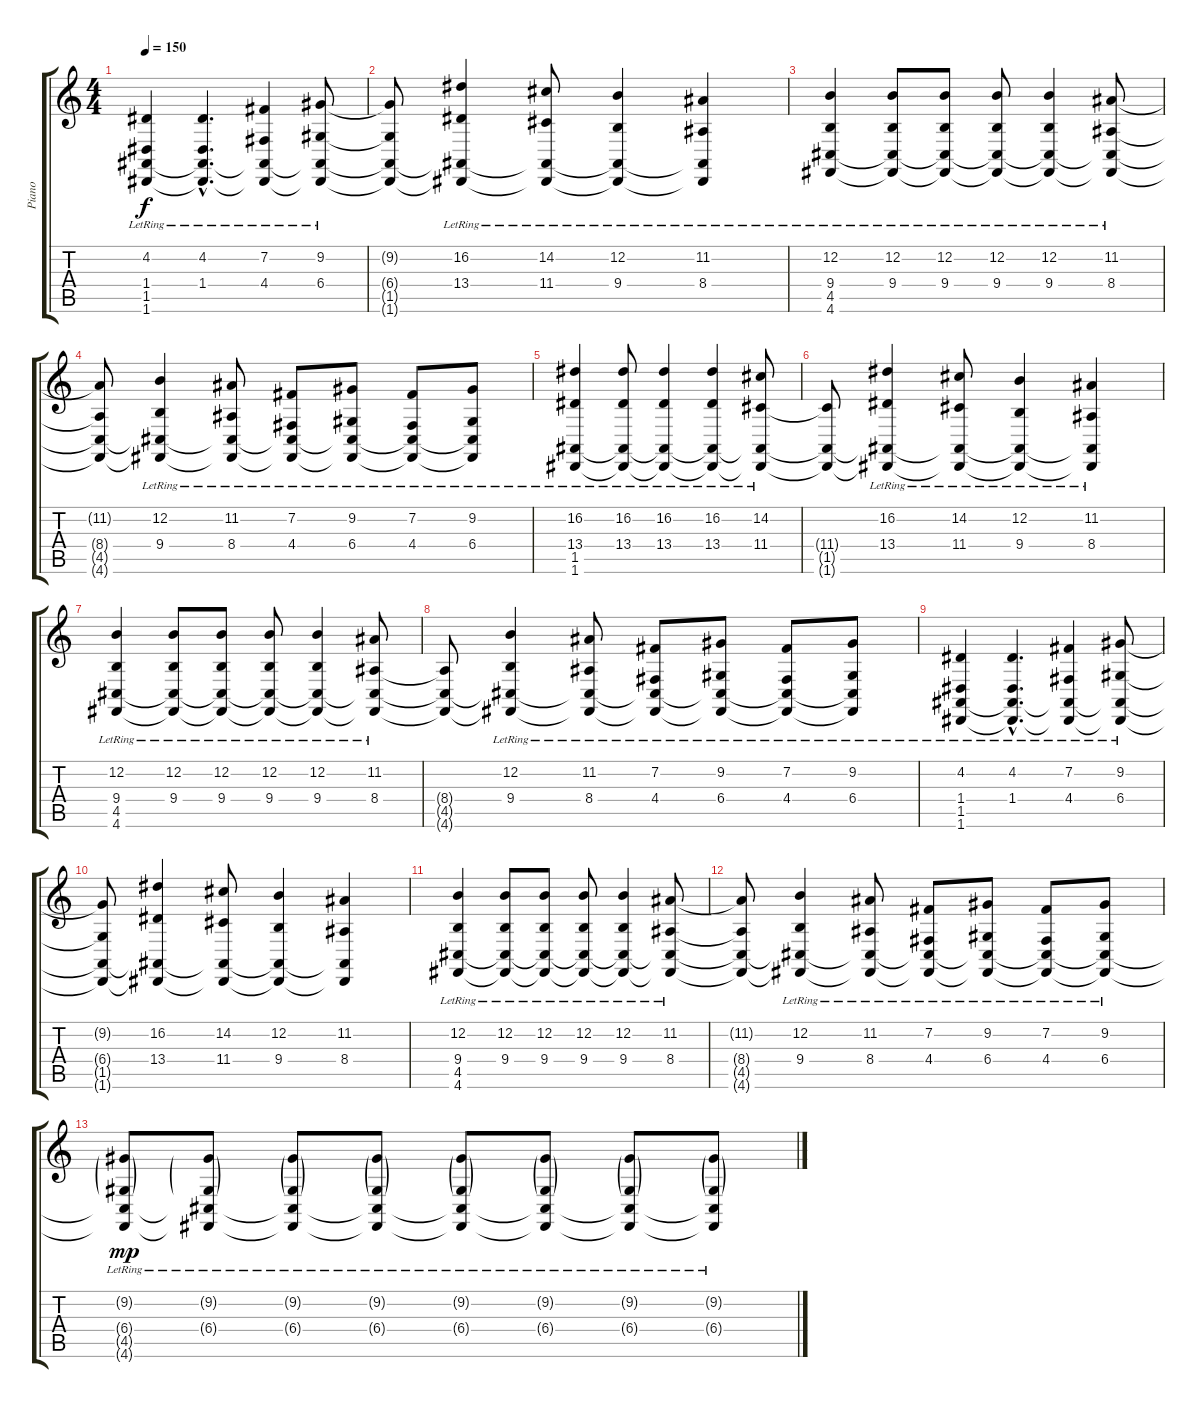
\track ("Piano" "Piano") {instrument acousticgrandpiano}
\staff {score tabs}
\tuning (E4 B3 G3 D3 A2 D2) {hide}
\ts (4 4)
\tempo 150
\clef g2
\ks c
(4.2{lr} 1.4{lr} 1.5{lr} 1.6{lr}).4{dy f} (4.2{hac lr} 1.4{hac lr} 1.5{hac t} 1.6{hac t}).4{d} (7.2{lr} 4.4{lr} 1.5{t} 1.6{t}).4 (9.2{lr} 6.4{lr} 1.5{t} 1.6{t}).8 |
(9.2{t} 6.4{t} 1.5{t} 1.6{t}).8 (16.2{lr} 13.4{lr} 1.5{t} 1.6{t}).4 (14.2{lr} 11.4{lr} 1.5{t} 1.6{t}).8 (12.2{lr} 9.4{lr} 1.5{t} 1.6{t}).4 (11.2{lr} 8.4{lr} 1.5{t} 1.6{t}).4 |
(12.2{lr} 9.4{lr} 4.5{lr} 4.6{lr}).4 (12.2{lr} 9.4{lr} 4.5{t} 4.6{t}).8 (12.2{lr} 9.4{lr} 4.5{t} 4.6{t}).8 (12.2{lr} 9.4{lr} 4.5{t} 4.6{t}).8 (12.2{lr} 9.4{lr} 4.5{t} 4.6{t}).4 (11.2{lr} 8.4{lr} 4.5{t} 4.6{t}).8 |
(11.2{t} 8.4{t} 4.5{t} 4.6{t}).8 (12.2{lr} 9.4{lr} 4.5{t} 4.6{t}).4 (11.2{lr} 8.4{lr} 4.5{t} 4.6{t}).8 (7.2{lr} 4.4{lr} 4.5{t} 4.6{t}).8 (9.2{lr} 6.4{lr} 4.5{t} 4.6{t}).8 (7.2{lr} 4.4{lr} 4.5{t} 4.6{t}).8 (9.2{lr} 6.4{lr} 4.5{t} 4.6{t}).8 |
(16.2{lr} 13.4{lr} 1.5{lr} 1.6{lr}).4 (16.2{lr} 13.4{lr} 1.5{t} 1.6{t}).8 (16.2{lr} 13.4{lr} 1.5{t} 1.6{t}).4 (16.2{lr} 13.4{lr} 1.5{t} 1.6{t}).4 (14.2{lr} 11.4{lr} 1.5{t} 1.6{t}).8 |
(11.4{t} 1.5{t} 1.6{t}).8 (16.2{lr} 13.4{lr} 1.5{t} 1.6{t}).4 (14.2{lr} 11.4{lr} 1.5{t} 1.6{t}).8 (12.2{lr} 9.4{lr} 1.5{t} 1.6{t}).4 (11.2{lr} 8.4{lr} 1.5{t} 1.6{t}).4 |
(12.2{lr} 9.4{lr} 4.5{lr} 4.6{lr}).4 (12.2{lr} 9.4{lr} 4.5{t} 4.6{t}).8 (12.2{lr} 9.4{lr} 4.5{t} 4.6{t}).8 (12.2{lr} 9.4{lr} 4.5{t} 4.6{t}).8 (12.2{lr} 9.4{lr} 4.5{t} 4.6{t}).4 (11.2{lr} 8.4{lr} 4.5{t} 4.6{t}).8 |
(8.4{t} 4.5{t} 4.6{t}).8 (12.2{lr} 9.4{lr} 4.5{t} 4.6{t}).4 (11.2{lr} 8.4{lr} 4.5{t} 4.6{t}).8 (7.2{lr} 4.4{lr} 4.5{t} 4.6{t}).8 (9.2{lr} 6.4{lr} 4.5{t} 4.6{t}).8 (7.2{lr} 4.4{lr} 4.5{t} 4.6{t}).8 (9.2{lr} 6.4{lr} 4.5{t} 4.6{t}).8 |
(4.2{lr} 1.4{lr} 1.5{lr} 1.6{lr}).4 (4.2{hac lr} 1.4{hac lr} 1.5{hac t} 1.6{hac t}).4{d} (7.2{lr} 4.4{lr} 1.5{t} 1.6{t}).4 (9.2{lr} 6.4{lr} 1.5{t} 1.6{t}).8 |
(9.2{t} 6.4{t} 1.5{t} 1.6{t}).8 (16.2 13.4 1.5{t} 1.6{t}).4 (14.2 11.4 1.5{t} 1.6{t}).8 (12.2 9.4 1.5{t} 1.6{t}).4 (11.2 8.4 1.5{t} 1.6{t}).4 |
(12.2{lr} 9.4{lr} 4.5{lr} 4.6{lr}).4 (12.2{lr} 9.4{lr} 4.5{t} 4.6{t}).8 (12.2{lr} 9.4{lr} 4.5{t} 4.6{t}).8 (12.2{lr} 9.4{lr} 4.5{t} 4.6{t}).8 (12.2{lr} 9.4{lr} 4.5{t} 4.6{t}).4 (11.2{lr} 8.4{lr} 4.5{t} 4.6{t}).8 |
(11.2{t} 8.4{t} 4.5{t} 4.6{t}).8{volume 12} (12.2{lr} 9.4{lr} 4.5{t} 4.6{t}).4 (11.2{lr} 8.4{lr} 4.5{t} 4.6{t}).8 (7.2{lr} 4.4{lr} 4.5{t} 4.6{t}).8 (9.2{lr} 6.4{lr} 4.5{t} 4.6{t}).8 (7.2{lr} 4.4{lr} 4.5{t} 4.6{t}).8 (9.2{lr} 6.4{lr} 4.5{t} 4.6{t}).8 |
(9.2{g lr} 6.4{g lr} 4.5{t} 4.6{t}).8{dy mp} (9.2{g lr} 6.4{g lr} 4.5{t} 4.6{t}).8 (9.2{g lr} 6.4{g lr} 4.5{t} 4.6{t}).8 (9.2{g lr} 6.4{g lr} 4.5{t} 4.6{t}).8 (9.2{g lr} 6.4{g lr} 4.5{t} 4.6{t}).8 (9.2{g lr} 6.4{g lr} 4.5{t} 4.6{t}).8 (9.2{g lr} 6.4{g lr} 4.5{t} 4.6{t}).8 (9.2{g lr} 6.4{g lr} 4.5{t} 4.6{t}).8
